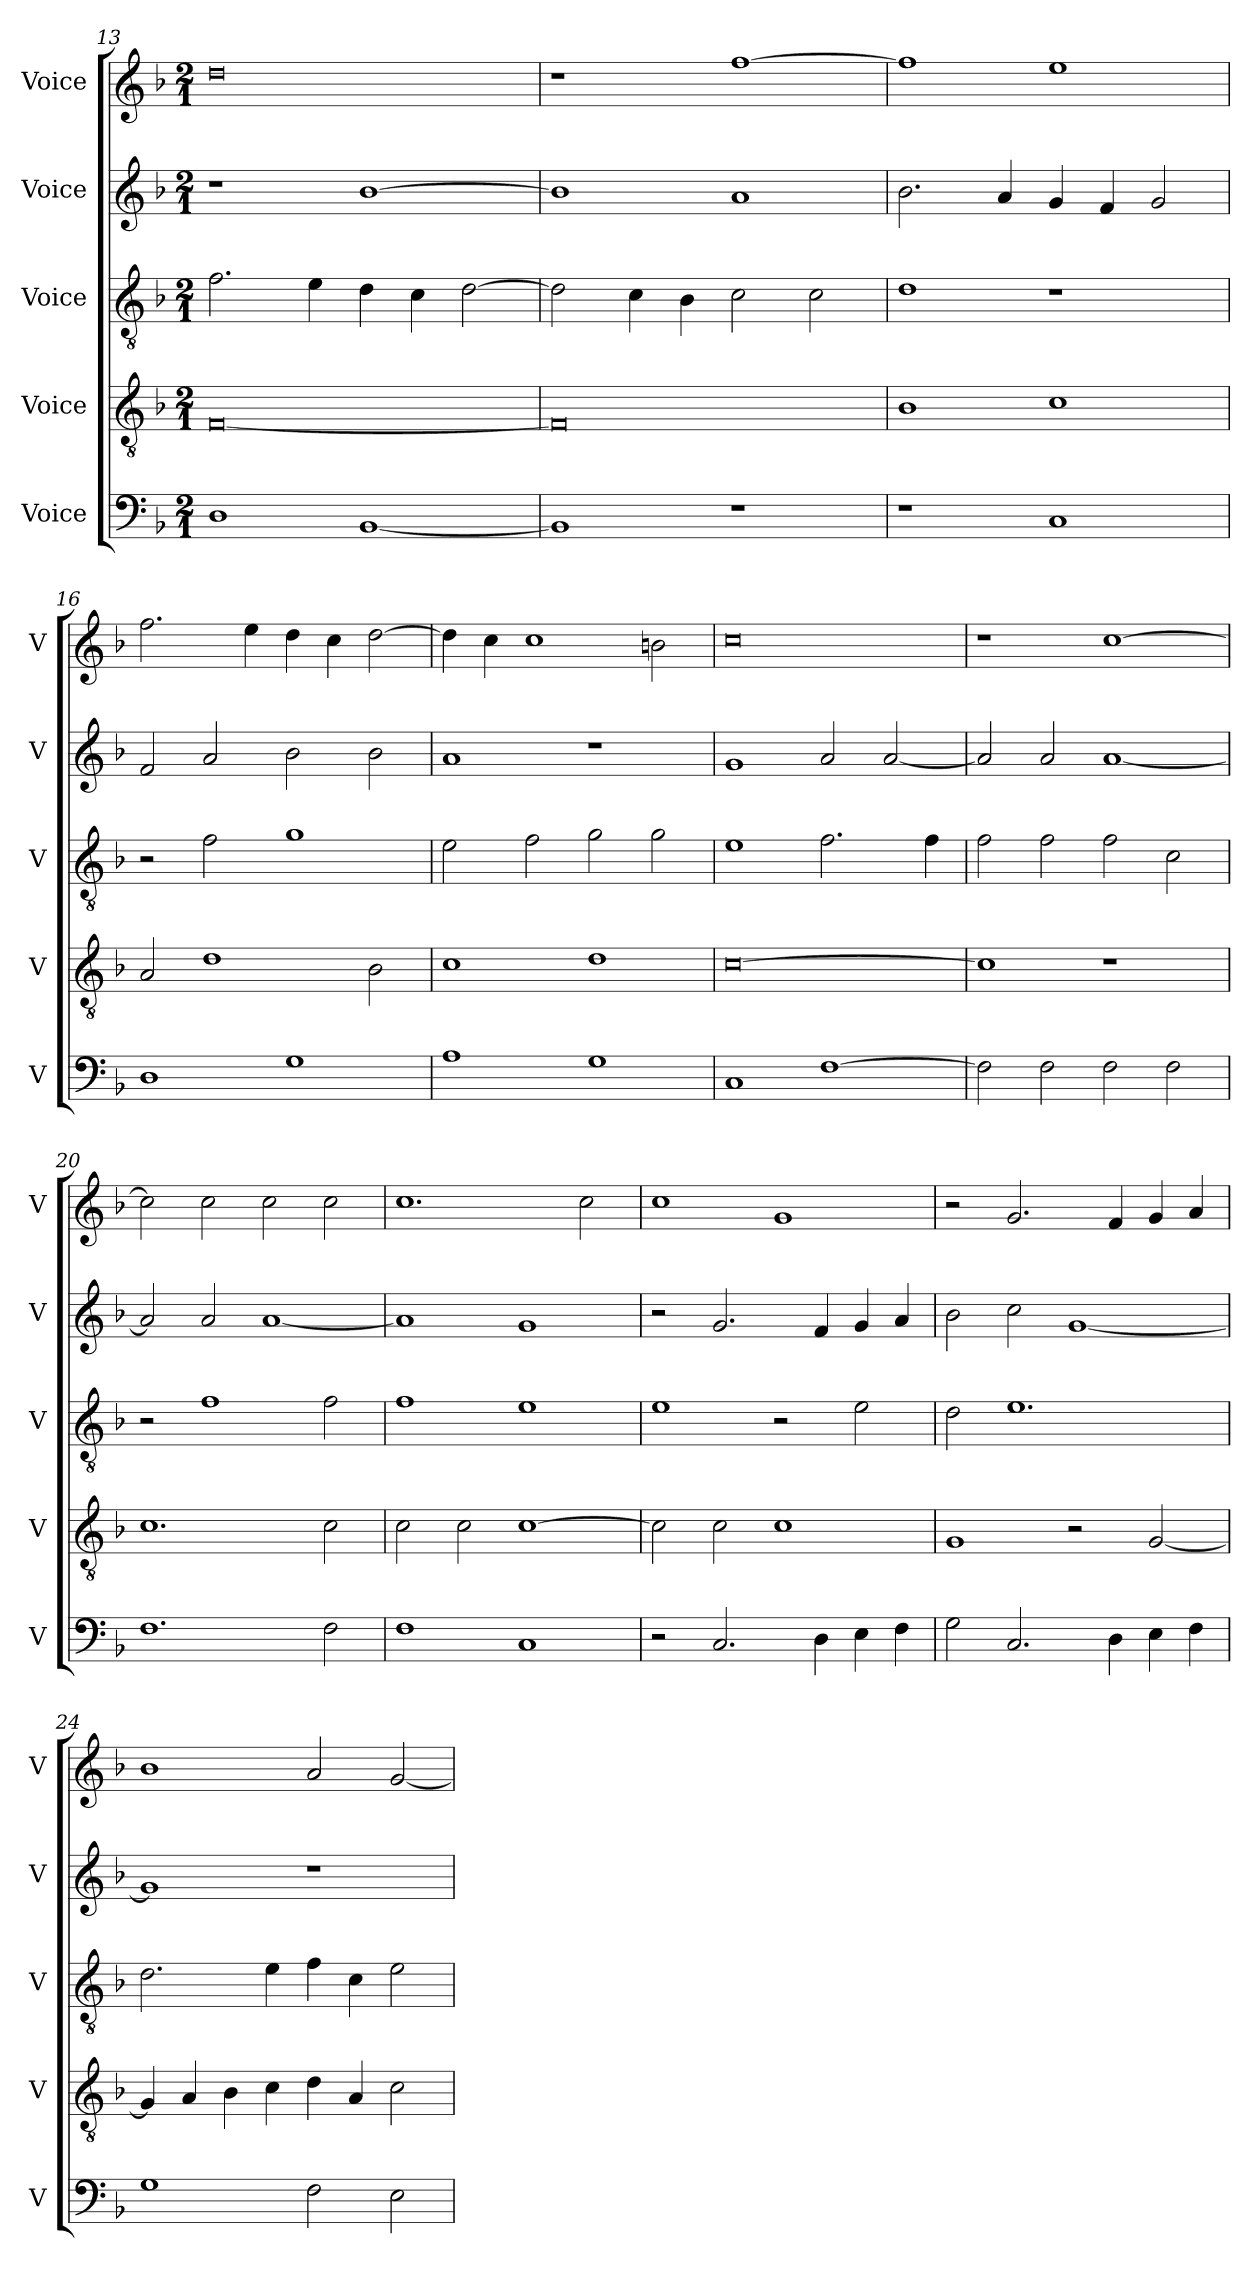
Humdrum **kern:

**kern	**kern	**kern	**kern	**kern
*part5	*part4	*part3	*part2	*part1
*staff5	*staff4	*staff3	*staff2	*staff1
*I"Voice	*I"Voice	*I"Voice	*I"Voice	*I"Voice
*I'V	*I'V	*I'V	*I'V	*I'V
*clefF4	*clefGv2	*clefGv2	*clefG2	*clefG2
*k[b-]	*k[b-]	*k[b-]	*k[b-]	*k[b-]
*M2/1	*M2/1	*M2/1	*M2/1	*M2/1
=13	=13	=13	=13	=13
1D	[0F	2.f\	1r	0dd
.	.	4e\	.	.
[1BB-	.	4d\	[1b-	.
.	.	4c\	.	.
.	.	[2d\	.	.
=14	=14	=14	=14	=14
1BB-]	0F]	2d\]	1b-]	1r
.	.	4c\	.	.
.	.	4B-\	.	.
1r	.	2c\	1a	[1ff
.	.	2c\	.	.
!!LO:LB:g=z
=15	=15	=15	=15	=15
1r	1B-	1d	2.b-\	1ff]
.	.	.	4a/	.
1C	1c	1r	4g/	1ee
.	.	.	4f/	.
.	.	.	2g/	.
=16	=16	=16	=16	=16
1D	2A/	2r	2f/	2.ff\
.	1d	2f\	2a/	.
.	.	.	.	4ee\
1G	.	1g	2b-\	4dd\
.	.	.	.	4cc\
.	2B-\	.	2b-\	[2dd\
=17	=17	=17	=17	=17
1A	1c	2e\	1a	4dd\]
.	.	.	.	4cc\
.	.	2f\	.	1cc
1G	1d	2g\	1r	.
.	.	2g\	.	2bn\
!!LO:LB:g=z
=18	=18	=18	=18	=18
1C	[0c	1e	1g	0cc
[1F	.	2.f\	2a/	.
.	.	.	[2a/	.
.	.	4f\	.	.
=19	=19	=19	=19	=19
2F\]	1c]	2f\	2a/]	1r
2F\	.	2f\	2a/	.
2F\	1r	2f\	[1a	[1cc
2F\	.	2c\	.	.
=20	=20	=20	=20	=20
1.F	1.c	2r	2a/]	2cc\]
.	.	1f	2a/	2cc\
.	.	.	[1a	2cc\
2F\	2c\	2f\	.	2cc\
=21	=21	=21	=21	=21
1F	2c\	1f	1a]	1.cc
.	2c\	.	.	.
1C	[1c	1e	1g	.
.	.	.	.	2cc\
!!LO:PB:g=z
=22	=22	=22	=22	=22
2r	2c\]	1e	2r	1cc
2.C/	2c\	.	2.g/	.
.	1c	2r	.	1g
4D\	.	.	4f/	.
4E\	.	2e\	4g/	.
4F\	.	.	4a/	.
=23	=23	=23	=23	=23
2G\	1G	2d\	2b-\	2r
2.C/	.	1.e	2cc\	2.g/
.	2r	.	[1g	.
4D\	.	.	.	4f/
4E\	[2G/	.	.	4g/
4F\	.	.	.	4a/
=24	=24	=24	=24	=24
1G	4G/]	2.d\	1g]	1b-
.	4A/	.	.	.
.	4B-\	.	.	.
.	4c\	4e\	.	.
2F\	4d\	4f\	1r	2a/
.	4A/	4c\	.	.
2E\	2c\	2e\	.	[2g/
=	=	=	=	=
*-	*-	*-	*-	*-
